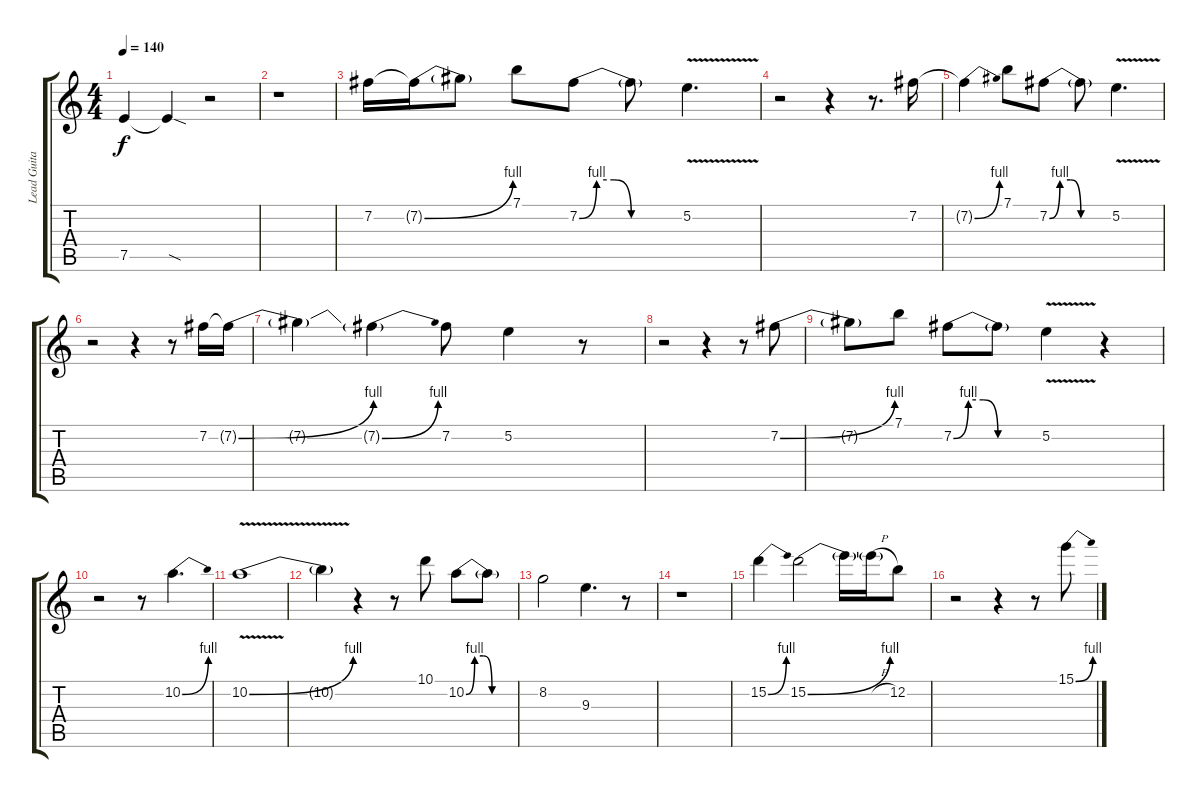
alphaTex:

\track ("Lead Guitar" "Lead Guita") {instrument overdrivenguitar}
\staff {score tabs}
\tuning (E4 B3 G3 D3 A2 E2) {hide}
\ts (4 4)
\tempo 140
\clef g2
\ks c
7.5.4{dy f} 7.5{sod t}.4 r.2 |
r.1{instrument distortionguitar} |
7.2.16 7.2{be (bend 0 0 60 4) t}.16 7.2{t}.8 7.1.8 7.2{be (custom 0 0 10 4 20 4 30 0 60 0)}.8 7.2{t}.8 5.2{v}.4{d} |
r.2 r.4 r.8{d} 7.2.16 |
7.2{be (bend 0 0 60 4) t}.4 7.1.8 7.2{be (custom 0 0 10 4 20 4 30 0 60 0)}.8 7.2{t}.8 5.2{v}.4{d} |
r.2 r.4 r.8 7.2.16 7.2{be (bend 0 0 60 4) t}.16 |
7.2{t}.4 7.2{be (bend 0 0 60 4) t}.4 7.2.8 5.2.4 r.8 |
r.2 r.4 r.8 7.2{be (bend 0 0 60 4)}.8 |
7.2{t}.8 7.1.8 7.2{be (custom 0 0 10 4 20 4 30 0 60 0)}.8 7.2{t}.8 5.2{v}.4 r.4 |
r.2 r.8 10.2{be (bend 0 0 60 4)}.4{d} |
10.2{be (bend 0 0 60 4) v}.1 |
10.2{t}.4 r.4 r.8 10.1.8 10.2{be (custom 0 0 10 4 20 4 30 0 60 0)}.8 10.2{t}.8 |
8.2.2 9.3.4{d} r.8 |
r.1 |
15.2{be (bend 0 0 60 4)}.4 15.2{be (bend 0 0 60 4)}.2 15.2{t}.16 15.2{h t}.16 12.2.8 |
r.2 r.4 r.8 15.1{be (bend 0 0 60 4)}.8
